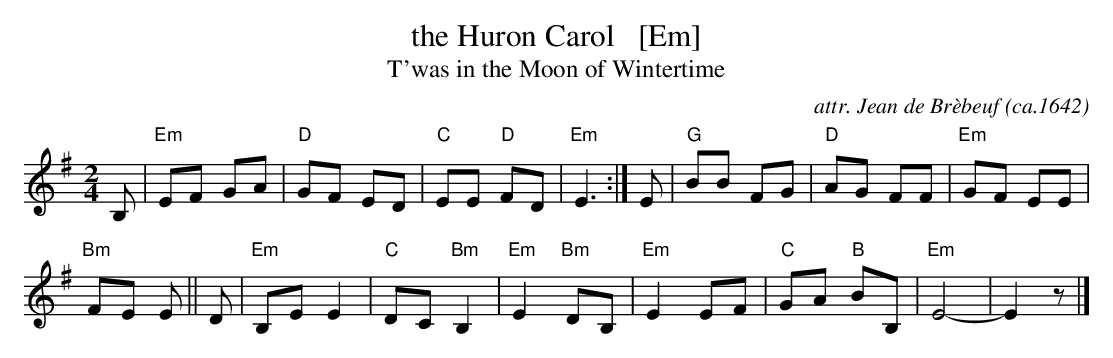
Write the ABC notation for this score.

X:1
T: the Huron Carol   [Em]
T: T'was in the Moon of Wintertime
C: attr. Jean de Br\`ebeuf (ca.1642)
M: 2/4
L: 1/8
K: Em
B, | "Em"EF GA | "D"GF ED | "C"EE "D"FD | "Em"E3 :| E | "G"BB FG | "D"AG FF | "Em"GF EE |
"Bm"FE E || D | "Em"B,E E2 | "C"DC "Bm"B,2 | "Em"E2 "Bm"DB, | "Em"E2 EF | "C"GA "B"BB, | "Em"E4- | E2z |]
